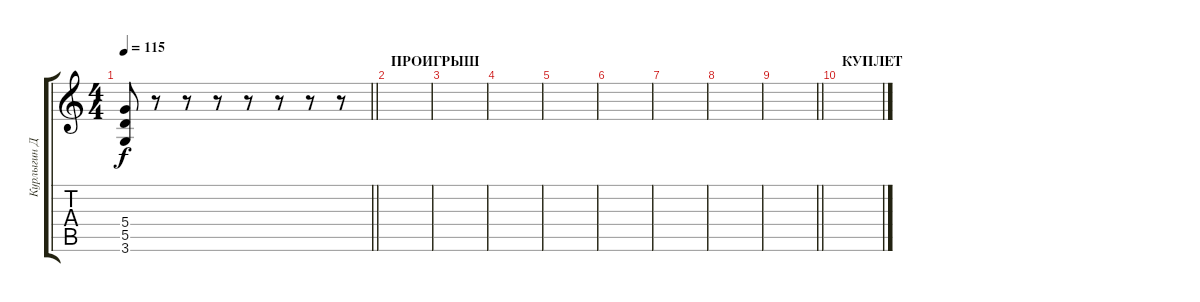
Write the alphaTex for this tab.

\track ("Курлыгин Дмитрий" "Курлыгин Д") {instrument distortionguitar}
\staff {score tabs}
\tuning (E4 B3 G3 D3 A2 E2) {hide}
\ts (4 4)
\tempo 115
\clef g2
\barLineRight lightlight
\ks c
(5.4 5.5 3.6).8{dy f} r.8 r.8 r.8 r.8 r.8 r.8 r.8 |
\section ("" "ПРОИГРЫШ")
|
|
|
|
|
|
|
\barLineRight lightlight
|
\section ("" "КУПЛЕТ")
